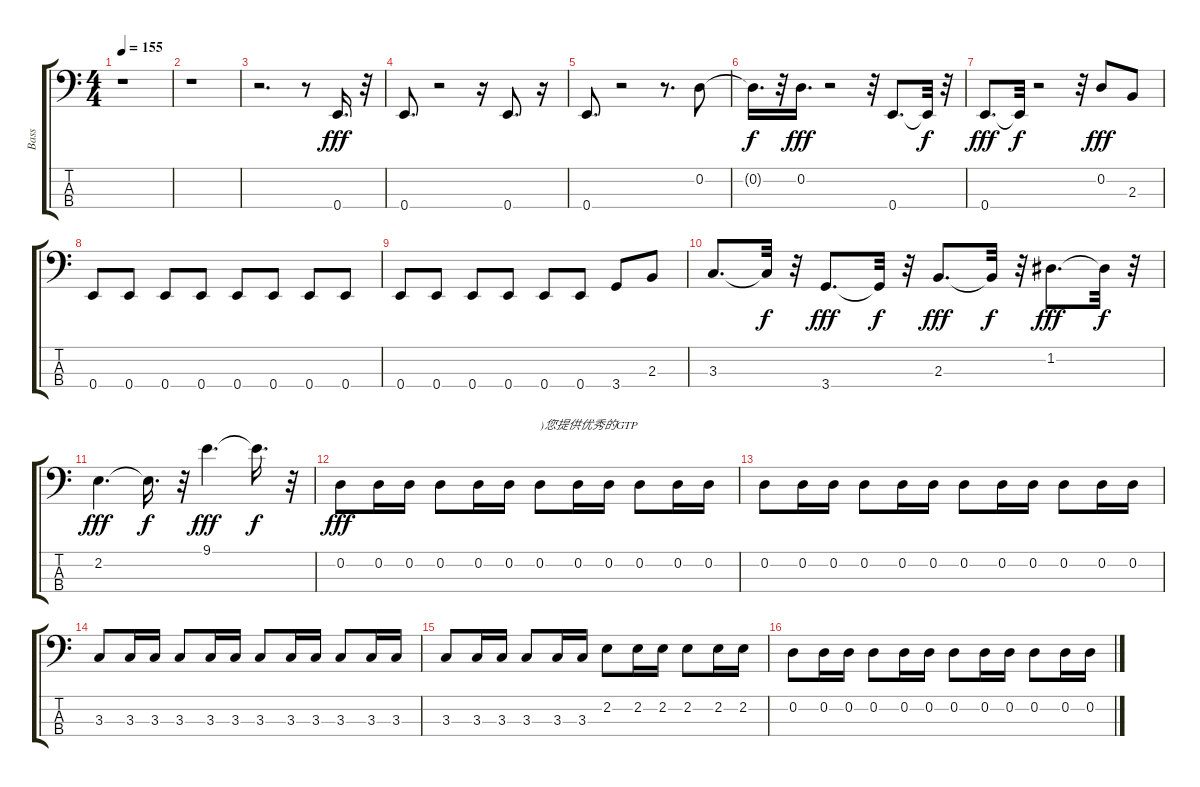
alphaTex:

\track ("Bass" "Bass") {instrument electricbassfinger}
\staff {score tabs}
\tuning (G2 D2 A1 E1) {hide}
\ts (4 4)
\tempo 155
\clef f4
\ks c
r.1{dy fff instrument electricbassfinger} |
r.1 |
r.2{d} r.8 0.4.16{d volume 16} r.32 |
0.4.8{d} r.2 r.16 0.4.8{d} r.16 |
0.4.8{d} r.2 r.8{d} 0.2.8 |
0.2{t}.16{d dy f} r.32 0.2.16{d dy fff} r.2 r.32 0.4.8{d} 0.4{t}.32{dy f} r.32 |
0.4.8{d dy fff} 0.4{t}.32{dy f} r.2 r.32 0.2.8{dy fff} 2.3.8 |
0.4.8 0.4.8 0.4.8 0.4.8 0.4.8 0.4.8 0.4.8 0.4.8 |
0.4.8 0.4.8 0.4.8 0.4.8 0.4.8 0.4.8 3.4.8 2.3.8 |
3.3.8{d} 3.3{t}.32{dy f} r.32 3.4.8{d dy fff} 3.4{t}.32{dy f} r.32 2.3.8{d dy fff} 2.3{t}.32{dy f} r.32 1.2.8{d dy fff} 1.2{t}.32{dy f} r.32 |
2.2.4{d dy fff} 2.2{t}.16{d dy f} r.32 9.1.4{d dy fff} 9.1{t}.16{d dy f} r.32 |
0.2.8{dy fff} 0.2.16 0.2.16 0.2.8 0.2.16 0.2.16 0.2.8{txt ")您提供优秀的GTP"} 0.2.16 0.2.16 0.2.8 0.2.16 0.2.16 |
0.2.8 0.2.16 0.2.16 0.2.8 0.2.16 0.2.16 0.2.8 0.2.16 0.2.16 0.2.8 0.2.16 0.2.16 |
3.3.8 3.3.16 3.3.16 3.3.8 3.3.16 3.3.16 3.3.8 3.3.16 3.3.16 3.3.8 3.3.16 3.3.16 |
3.3.8 3.3.16 3.3.16 3.3.8 3.3.16 3.3.16 2.2.8 2.2.16 2.2.16 2.2.8 2.2.16 2.2.16 |
0.2.8 0.2.16 0.2.16 0.2.8 0.2.16 0.2.16 0.2.8 0.2.16 0.2.16 0.2.8 0.2.16 0.2.16
